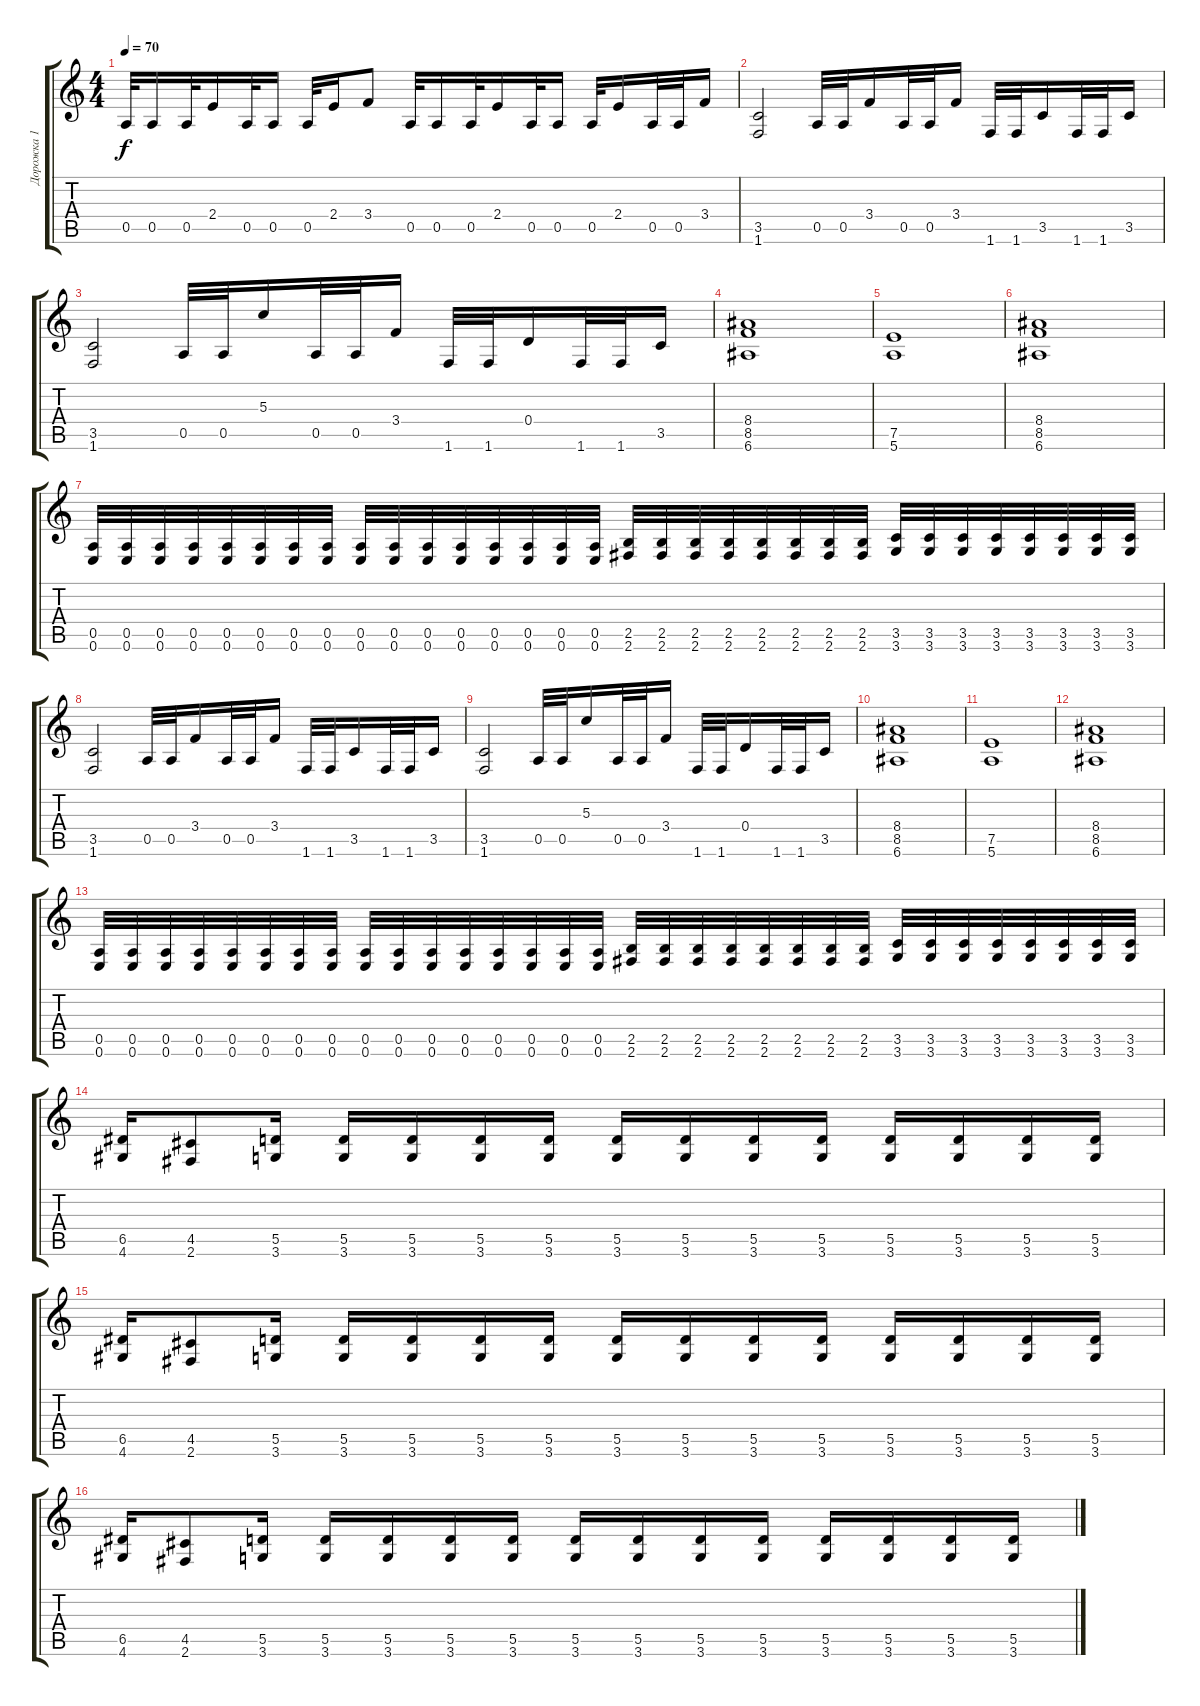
\track ("Дорожка 1" "Дорожка 1") {instrument distortionguitar}
\staff {score tabs}
\tuning (E4 B3 G3 D3 A2 E2) {hide}
\ts (4 4)
\tempo 70
\clef g2
\ks c
0.5.32{dy f} 0.5.16 0.5.32 2.4.16 0.5.32 0.5.16 0.5.32 2.4.16 3.4.8 0.5.32 0.5.16 0.5.32 2.4.16 0.5.32 0.5.16 0.5.32 2.4.16 0.5.32 0.5.32 3.4.16 |
(3.5 1.6).2 0.5.32 0.5.32 3.4.16 0.5.32 0.5.32 3.4.16 1.6.32 1.6.32 3.5.16 1.6.32 1.6.32 3.5.16 |
(3.5 1.6).2 0.5.32 0.5.32 5.3.16 0.5.32 0.5.32 3.4.16 1.6.32 1.6.32 0.4.16 1.6.32 1.6.32 3.5.16 |
(8.4 8.5 6.6).1 |
(7.5 5.6).1 |
(8.4 8.5 6.6).1 |
(0.5 0.6).32 (0.5 0.6).32 (0.5 0.6).32 (0.5 0.6).32 (0.5 0.6).32 (0.5 0.6).32 (0.5 0.6).32 (0.5 0.6).32 (0.5 0.6).32 (0.5 0.6).32 (0.5 0.6).32 (0.5 0.6).32 (0.5 0.6).32 (0.5 0.6).32 (0.5 0.6).32 (0.5 0.6).32 (2.5 2.6).32 (2.5 2.6).32 (2.5 2.6).32 (2.5 2.6).32 (2.5 2.6).32 (2.5 2.6).32 (2.5 2.6).32 (2.5 2.6).32 (3.5 3.6).32 (3.5 3.6).32 (3.5 3.6).32 (3.5 3.6).32 (3.5 3.6).32 (3.5 3.6).32 (3.5 3.6).32 (3.5 3.6).32 |
(3.5 1.6).2 0.5.32 0.5.32 3.4.16 0.5.32 0.5.32 3.4.16 1.6.32 1.6.32 3.5.16 1.6.32 1.6.32 3.5.16 |
(3.5 1.6).2 0.5.32 0.5.32 5.3.16 0.5.32 0.5.32 3.4.16 1.6.32 1.6.32 0.4.16 1.6.32 1.6.32 3.5.16 |
(8.4 8.5 6.6).1 |
(7.5 5.6).1 |
(8.4 8.5 6.6).1 |
(0.5 0.6).32 (0.5 0.6).32 (0.5 0.6).32 (0.5 0.6).32 (0.5 0.6).32 (0.5 0.6).32 (0.5 0.6).32 (0.5 0.6).32 (0.5 0.6).32 (0.5 0.6).32 (0.5 0.6).32 (0.5 0.6).32 (0.5 0.6).32 (0.5 0.6).32 (0.5 0.6).32 (0.5 0.6).32 (2.5 2.6).32 (2.5 2.6).32 (2.5 2.6).32 (2.5 2.6).32 (2.5 2.6).32 (2.5 2.6).32 (2.5 2.6).32 (2.5 2.6).32 (3.5 3.6).32 (3.5 3.6).32 (3.5 3.6).32 (3.5 3.6).32 (3.5 3.6).32 (3.5 3.6).32 (3.5 3.6).32 (3.5 3.6).32 |
(6.5 4.6).16 (4.5 2.6).8 (5.5 3.6).16 (5.5 3.6).16 (5.5 3.6).16 (5.5 3.6).16 (5.5 3.6).16 (5.5 3.6).16 (5.5 3.6).16 (5.5 3.6).16 (5.5 3.6).16 (5.5 3.6).16 (5.5 3.6).16 (5.5 3.6).16 (5.5 3.6).16 |
(6.5 4.6).16 (4.5 2.6).8 (5.5 3.6).16 (5.5 3.6).16 (5.5 3.6).16 (5.5 3.6).16 (5.5 3.6).16 (5.5 3.6).16 (5.5 3.6).16 (5.5 3.6).16 (5.5 3.6).16 (5.5 3.6).16 (5.5 3.6).16 (5.5 3.6).16 (5.5 3.6).16 |
(6.5 4.6).16 (4.5 2.6).8 (5.5 3.6).16 (5.5 3.6).16 (5.5 3.6).16 (5.5 3.6).16 (5.5 3.6).16 (5.5 3.6).16 (5.5 3.6).16 (5.5 3.6).16 (5.5 3.6).16 (5.5 3.6).16 (5.5 3.6).16 (5.5 3.6).16 (5.5 3.6).16
